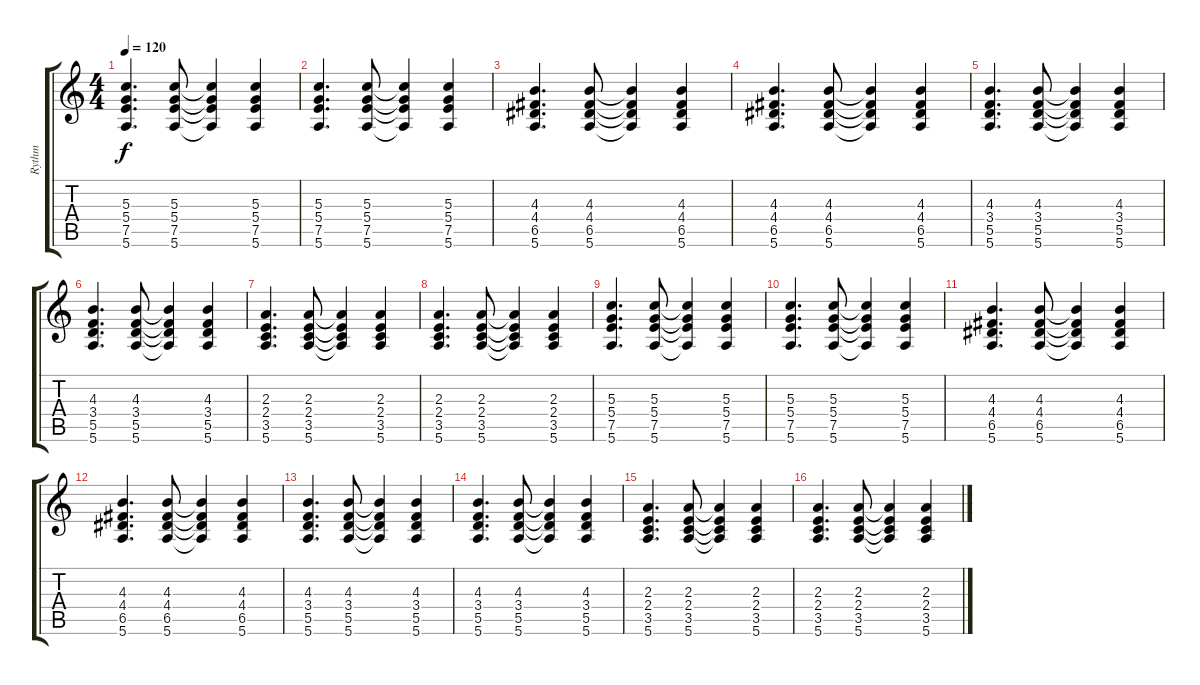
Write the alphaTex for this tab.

\track ("Rythm" "Rythm") {instrument acousticguitarsteel}
\staff {score tabs}
\tuning (E4 B3 G3 D3 A2 E2) {hide}
\ts (4 4)
\tempo 120
\clef g2
\ks c
(5.3 5.4 7.5 5.6).4{d dy f} (5.3 5.4 7.5 5.6).8 (5.3{t} 5.4{t} 7.5{t} 5.6{t}).4 (5.3 5.4 7.5 5.6).4 |
(5.3 5.4 7.5 5.6).4{d} (5.3 5.4 7.5 5.6).8 (5.3{t} 5.4{t} 7.5{t} 5.6{t}).4 (5.3 5.4 7.5 5.6).4 |
(4.3 4.4 6.5 5.6).4{d} (4.3 4.4 6.5 5.6).8 (4.3{t} 4.4{t} 6.5{t} 5.6{t}).4 (4.3 4.4 6.5 5.6).4 |
(4.3 4.4 6.5 5.6).4{d} (4.3 4.4 6.5 5.6).8 (4.3{t} 4.4{t} 6.5{t} 5.6{t}).4 (4.3 4.4 6.5 5.6).4 |
(4.3 3.4 5.5 5.6).4{d} (4.3 3.4 5.5 5.6).8 (4.3{t} 3.4{t} 5.5{t} 5.6{t}).4 (4.3 3.4 5.5 5.6).4 |
(4.3 3.4 5.5 5.6).4{d} (4.3 3.4 5.5 5.6).8 (4.3{t} 3.4{t} 5.5{t} 5.6{t}).4 (4.3 3.4 5.5 5.6).4 |
(2.3 2.4 3.5 5.6).4{d} (2.3 2.4 3.5 5.6).8 (2.3{t} 2.4{t} 3.5{t} 5.6{t}).4 (2.3 2.4 3.5 5.6).4 |
(2.3 2.4 3.5 5.6).4{d} (2.3 2.4 3.5 5.6).8 (2.3{t} 2.4{t} 3.5{t} 5.6{t}).4 (2.3 2.4 3.5 5.6).4 |
(5.3 5.4 7.5 5.6).4{d} (5.3 5.4 7.5 5.6).8 (5.3{t} 5.4{t} 7.5{t} 5.6{t}).4 (5.3 5.4 7.5 5.6).4 |
(5.3 5.4 7.5 5.6).4{d} (5.3 5.4 7.5 5.6).8 (5.3{t} 5.4{t} 7.5{t} 5.6{t}).4 (5.3 5.4 7.5 5.6).4 |
(4.3 4.4 6.5 5.6).4{d} (4.3 4.4 6.5 5.6).8 (4.3{t} 4.4{t} 6.5{t} 5.6{t}).4 (4.3 4.4 6.5 5.6).4 |
(4.3 4.4 6.5 5.6).4{d} (4.3 4.4 6.5 5.6).8 (4.3{t} 4.4{t} 6.5{t} 5.6{t}).4 (4.3 4.4 6.5 5.6).4 |
(4.3 3.4 5.5 5.6).4{d} (4.3 3.4 5.5 5.6).8 (4.3{t} 3.4{t} 5.5{t} 5.6{t}).4 (4.3 3.4 5.5 5.6).4 |
(4.3 3.4 5.5 5.6).4{d} (4.3 3.4 5.5 5.6).8 (4.3{t} 3.4{t} 5.5{t} 5.6{t}).4 (4.3 3.4 5.5 5.6).4 |
(2.3 2.4 3.5 5.6).4{d} (2.3 2.4 3.5 5.6).8 (2.3{t} 2.4{t} 3.5{t} 5.6{t}).4 (2.3 2.4 3.5 5.6).4 |
(2.3 2.4 3.5 5.6).4{d} (2.3 2.4 3.5 5.6).8 (2.3{t} 2.4{t} 3.5{t} 5.6{t}).4 (2.3 2.4 3.5 5.6).4
